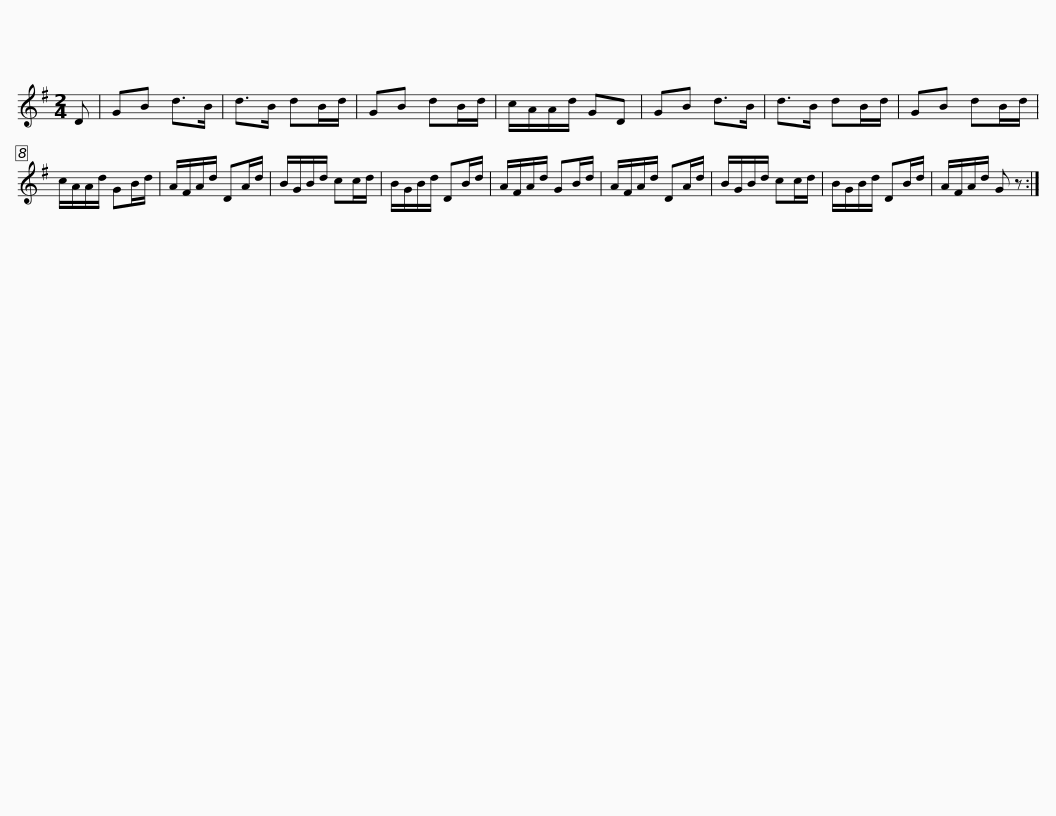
X:1
L:1/8
M:2/4
I:linebreak $
K:G
V:1 treble
V:1
 D | GB d>B | d>B dB/d/ | GB dB/d/ | c/A/A/d/ GD | %5
 GB d>B | d>B dB/d/ | GB dB/d/ | c/A/A/d/ GB/d/ |$ A/F/A/d/ DA/d/ | %10
 B/G/B/d/ cc/d/ | B/G/B/d/ DB/d/ | A/F/A/d/ GB/d/ | A/F/A/d/ DA/d/ | B/G/B/d/ cc/d/ | %15
 B/G/B/d/ DB/d/ |$ A/F/A/d/ G z :| %17
